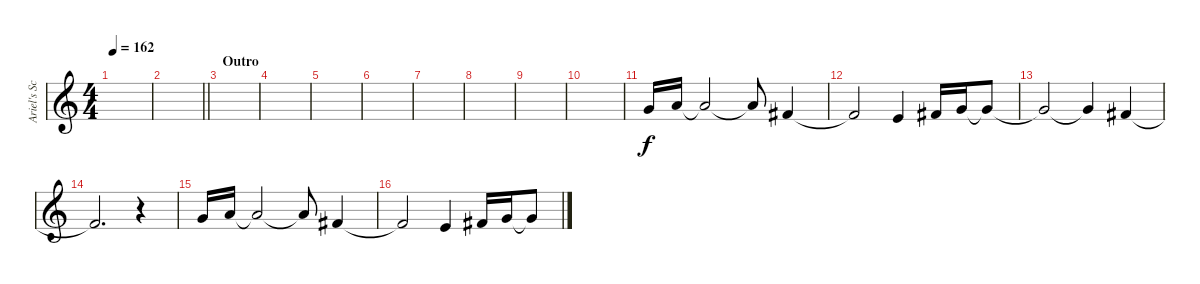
\track ("Ariel's Scream" "Ariel's Sc") {instrument lead2sawtooth}
\staff {score}
\tuning (E4 B3 G3 D3 A2 E2 B1) {hide}
\ts (4 4)
\tempo 162
\clef g2
\ks c
|
\barLineRight lightlight
|
\section ("" "Outro")
|
|
|
|
|
|
|
|
3.1.16 5.1.16 5.1{t}.2 5.1{t}.8 2.1.4 |
2.1{t}.2 0.1.4 2.1.16 3.1.16 3.1{t}.8 |
3.1{t}.2 3.1{t}.4 2.1.4 |
2.1{t}.2{d} r.4 |
3.1.16 5.1.16 5.1{t}.2 5.1{t}.8 2.1.4 |
2.1{t}.2 0.1.4 2.1.16 3.1.16 3.1{t}.8
